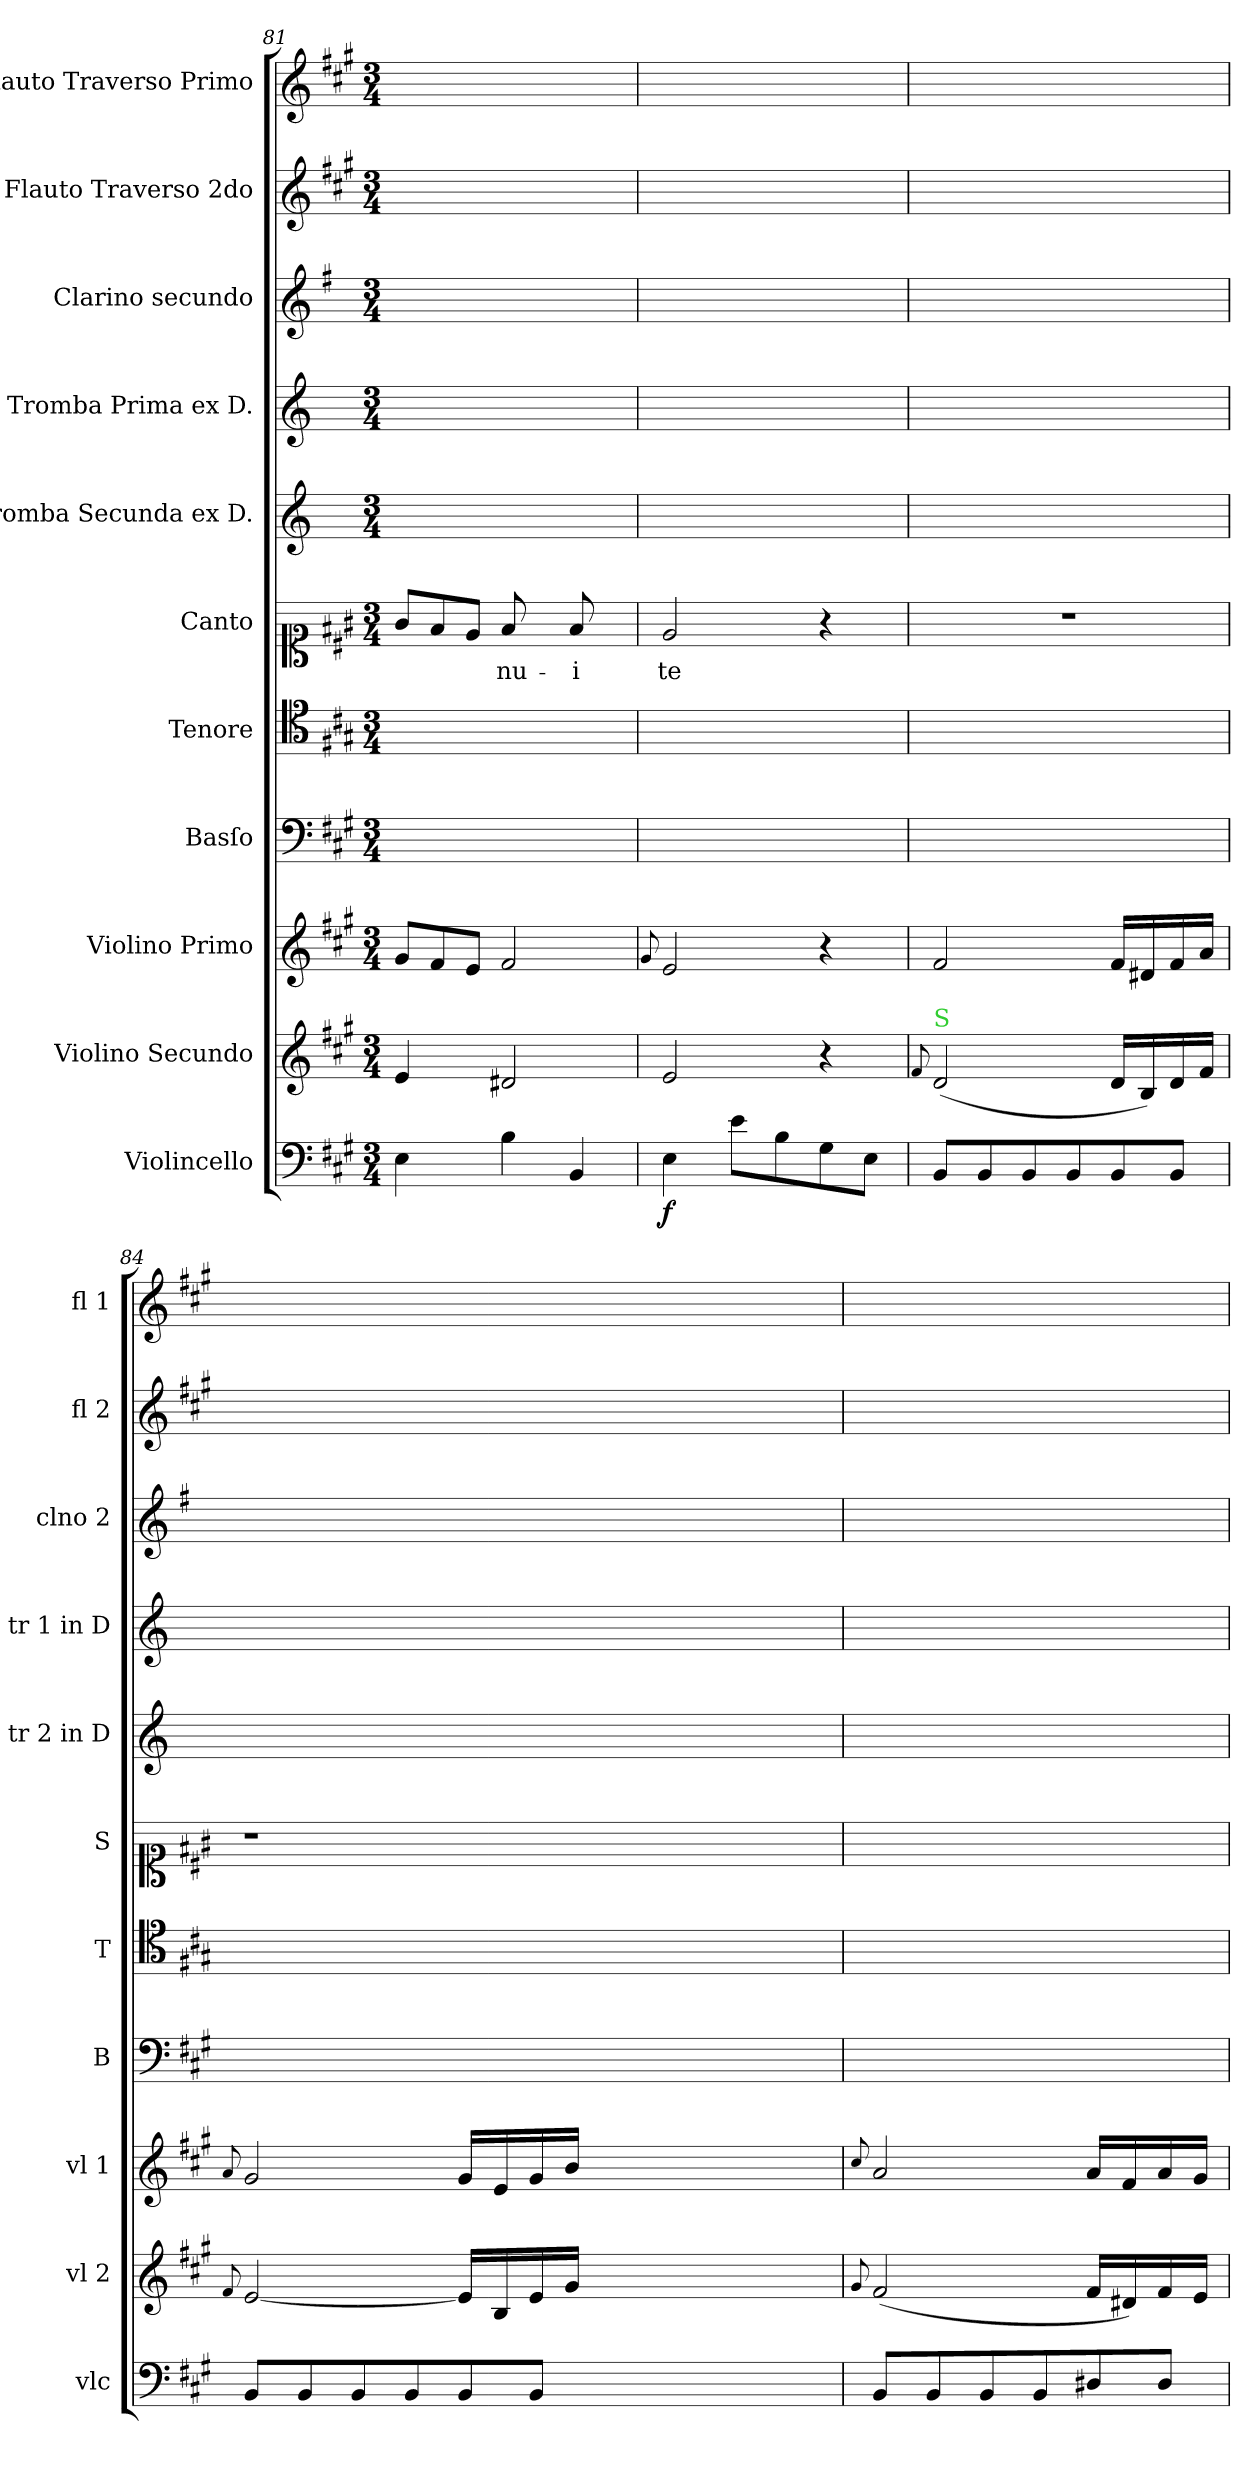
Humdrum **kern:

**kern	**dynam	**kern	**dynam	**kern	**dynam	**kern	**kern	**kern	**text	**kern	**kern	**kern	**kern	**kern
*part11	*part11	*part10	*part10	*part9	*part9	*part8	*part7	*part6	*part6	*part5	*part4	*part3	*part2	*part1
*staff11	*staff11	*staff10	*staff10	*staff9	*staff9	*staff8	*staff7	*staff6	*staff6	*staff5	*staff4	*staff3	*staff2	*staff1
*I"Violincello	*	*I"Violino Secundo	*	*I"Violino Primo	*	*I"Basſo	*I"Tenore	*I"Canto	*	*I"Tromba Secunda ex D.	*I"Tromba Prima ex D.	*I"Clarino secundo	*I"Flauto Traverso 2do	*I"Flauto Traverso Primo
*I'vlc	*	*I'vl 2	*	*I'vl 1	*	*I'B	*I'T	*I'S	*	*I'tr 2 in D	*I'tr 1 in D	*I'clno 2	*I'fl 2	*I'fl 1
*clefF4	*	*clefG2	*	*clefG2	*	*clefF4	*clefC4	*clefC1	*	*clefG2	*clefG2	*clefG2	*clefG2	*clefG2
*	*	*	*	*	*	*	*	*	*	*ITrd-1c-2	*ITrd-1c-2	*ITrd-1c-2	*	*
*k[f#c#g#]	*	*k[f#c#g#]	*	*k[f#c#g#]	*	*k[f#c#g#]	*k[f#c#g#]	*k[f#c#g#]	*	*k[f#c#]	*k[f#c#]	*k[f#c#g#]	*k[f#c#g#]	*k[f#c#g#]
*M3/4	*	*M3/4	*	*M3/4	*	*M3/4	*M3/4	*M3/4	*	*M3/4	*M3/4	*M3/4	*M3/4	*M3/4
*	*	*	*	*Xtuplet	*	*	*	*Xtuplet	*	*	*	*	*	*
=81	=81	=81	=81	=81	=81	=81	=81	=81	=81	=81	=81	=81	=81	=81
4E\	.	4e/	.	12g#/L	.	2.ryy	2.ryy	12g#/L	.	2.ryy	2.ryy	2.ryy	2.ryy	2.ryy
.	.	.	.	12f#/	.	.	.	12f#/	.	.	.	.	.	.
.	.	.	.	12e/J	.	.	.	12e/J	.	.	.	.	.	.
!	!	!	!	!	!	!	!	!LO:N:vis=8	!	!	!	!	!	!
4B\	.	2d#X/	.	2f#/	.	.	.	4f#/	-nu-	.	.	.	.	.
!	!	!	!	!	!	!	!	!LO:N:vis=8	!	!	!	!	!	!
4BB/	.	.	.	.	.	.	.	4f#/	-i	.	.	.	.	.
=82	=82	=82	=82	=82	=82	=82	=82	=82	=82	=82	=82	=82	=82	=82
.	.	.	.	8qqg#/	.	.	.	.	.	.	.	.	.	.
4E\	f.	2e/	.	2e/	.	2.ryy	2.ryy	2e/	te	2.ryy	2.ryy	2.ryy	2.ryy	2.ryy
8e\L	.	.	.	.	.	.	.	.	.	.	.	.	.	.
8B\	.	.	.	.	.	.	.	.	.	.	.	.	.	.
8G#\	.	4r	.	4r	.	.	.	4r	.	.	.	.	.	.
8E\J	.	.	.	.	.	.	.	.	.	.	.	.	.	.
=83	=83	=83	=83	=83	=83	=83	=83	=83	=83	=83	=83	=83	=83	=83
.	.	8qqf#/	.	.	.	.	.	.	.	.	.	.	.	.
!	!	!LO:TX:a:color=limegreen:t=S	!	!	!	!	!	!	!	!	!	!	!	!
8BB/L	.	(2d/	for	2f#/	for	2.ryy	2.ryy	2.r	.	2.ryy	2.ryy	2.ryy	2.ryy	2.ryy
8BB/	.	.	.	.	.	.	.	.	.	.	.	.	.	.
8BB/	.	.	.	.	.	.	.	.	.	.	.	.	.	.
8BB/	.	.	.	.	.	.	.	.	.	.	.	.	.	.
8BB/	.	16d/LL	.	16f#/LL	.	.	.	.	.	.	.	.	.	.
.	.	16B/)	.	16d#X/	.	.	.	.	.	.	.	.	.	.
8BB/J	.	16d/	.	16f#/	.	.	.	.	.	.	.	.	.	.
.	.	16f#/JJ	.	16a/JJ	.	.	.	.	.	.	.	.	.	.
=84	=84	=84	=84	=84	=84	=84	=84	=84	=84	=84	=84	=84	=84	=84
.	.	8qqf#/	.	8qqa/	.	.	.	.	.	.	.	.	.	.
8BB/L	.	[2e/	.	2g#/	.	2.ryy	2.ryy	4%9r	.	2.ryy	2.ryy	2.ryy	2.ryy	2.ryy
8BB/	.	.	.	.	.	.	.	.	.	.	.	.	.	.
8BB/	.	.	.	.	.	.	.	.	.	.	.	.	.	.
8BB/	.	.	.	.	.	.	.	.	.	.	.	.	.	.
8BB/	.	16e/LL]	.	16g#/LL	.	.	.	.	.	.	.	.	.	.
.	.	16B/	.	16e/	.	.	.	.	.	.	.	.	.	.
8BB/J	.	16e/	.	16g#/	.	.	.	.	.	.	.	.	.	.
.	.	16g#/JJ	.	16b/JJ	.	.	.	.	.	.	.	.	.	.
1.ryy	.	1.ryy	.	1.ryy	.	1.ryy	1.ryy	.	.	1.ryy	1.ryy	1.ryy	1.ryy	1.ryy
=85	=85	=85	=85	=85	=85	=85	=85	=85	=85	=85	=85	=85	=85	=85
.	.	8qqg#/	.	8qqcc#/	.	.	.	.	.	.	.	.	.	.
8BB/L	.	(2f#/	.	2a/	.	2.ryy	2.ryy	2.ryy	.	2.ryy	2.ryy	2.ryy	2.ryy	2.ryy
8BB/	.	.	.	.	.	.	.	.	.	.	.	.	.	.
8BB/	.	.	.	.	.	.	.	.	.	.	.	.	.	.
8BB/	.	.	.	.	.	.	.	.	.	.	.	.	.	.
8D#X/	.	16f#/LL	.	16a/LL	.	.	.	.	.	.	.	.	.	.
.	.	16d#X/)	.	16f#/	.	.	.	.	.	.	.	.	.	.
8D#/J	.	16f#/	.	16a/	.	.	.	.	.	.	.	.	.	.
.	.	16e/JJ	.	16g#/JJ	.	.	.	.	.	.	.	.	.	.
=	=	=	=	=	=	=	=	=	=	=	=	=	=	=
*-	*-	*-	*-	*-	*-	*-	*-	*-	*-	*-	*-	*-	*-	*-
